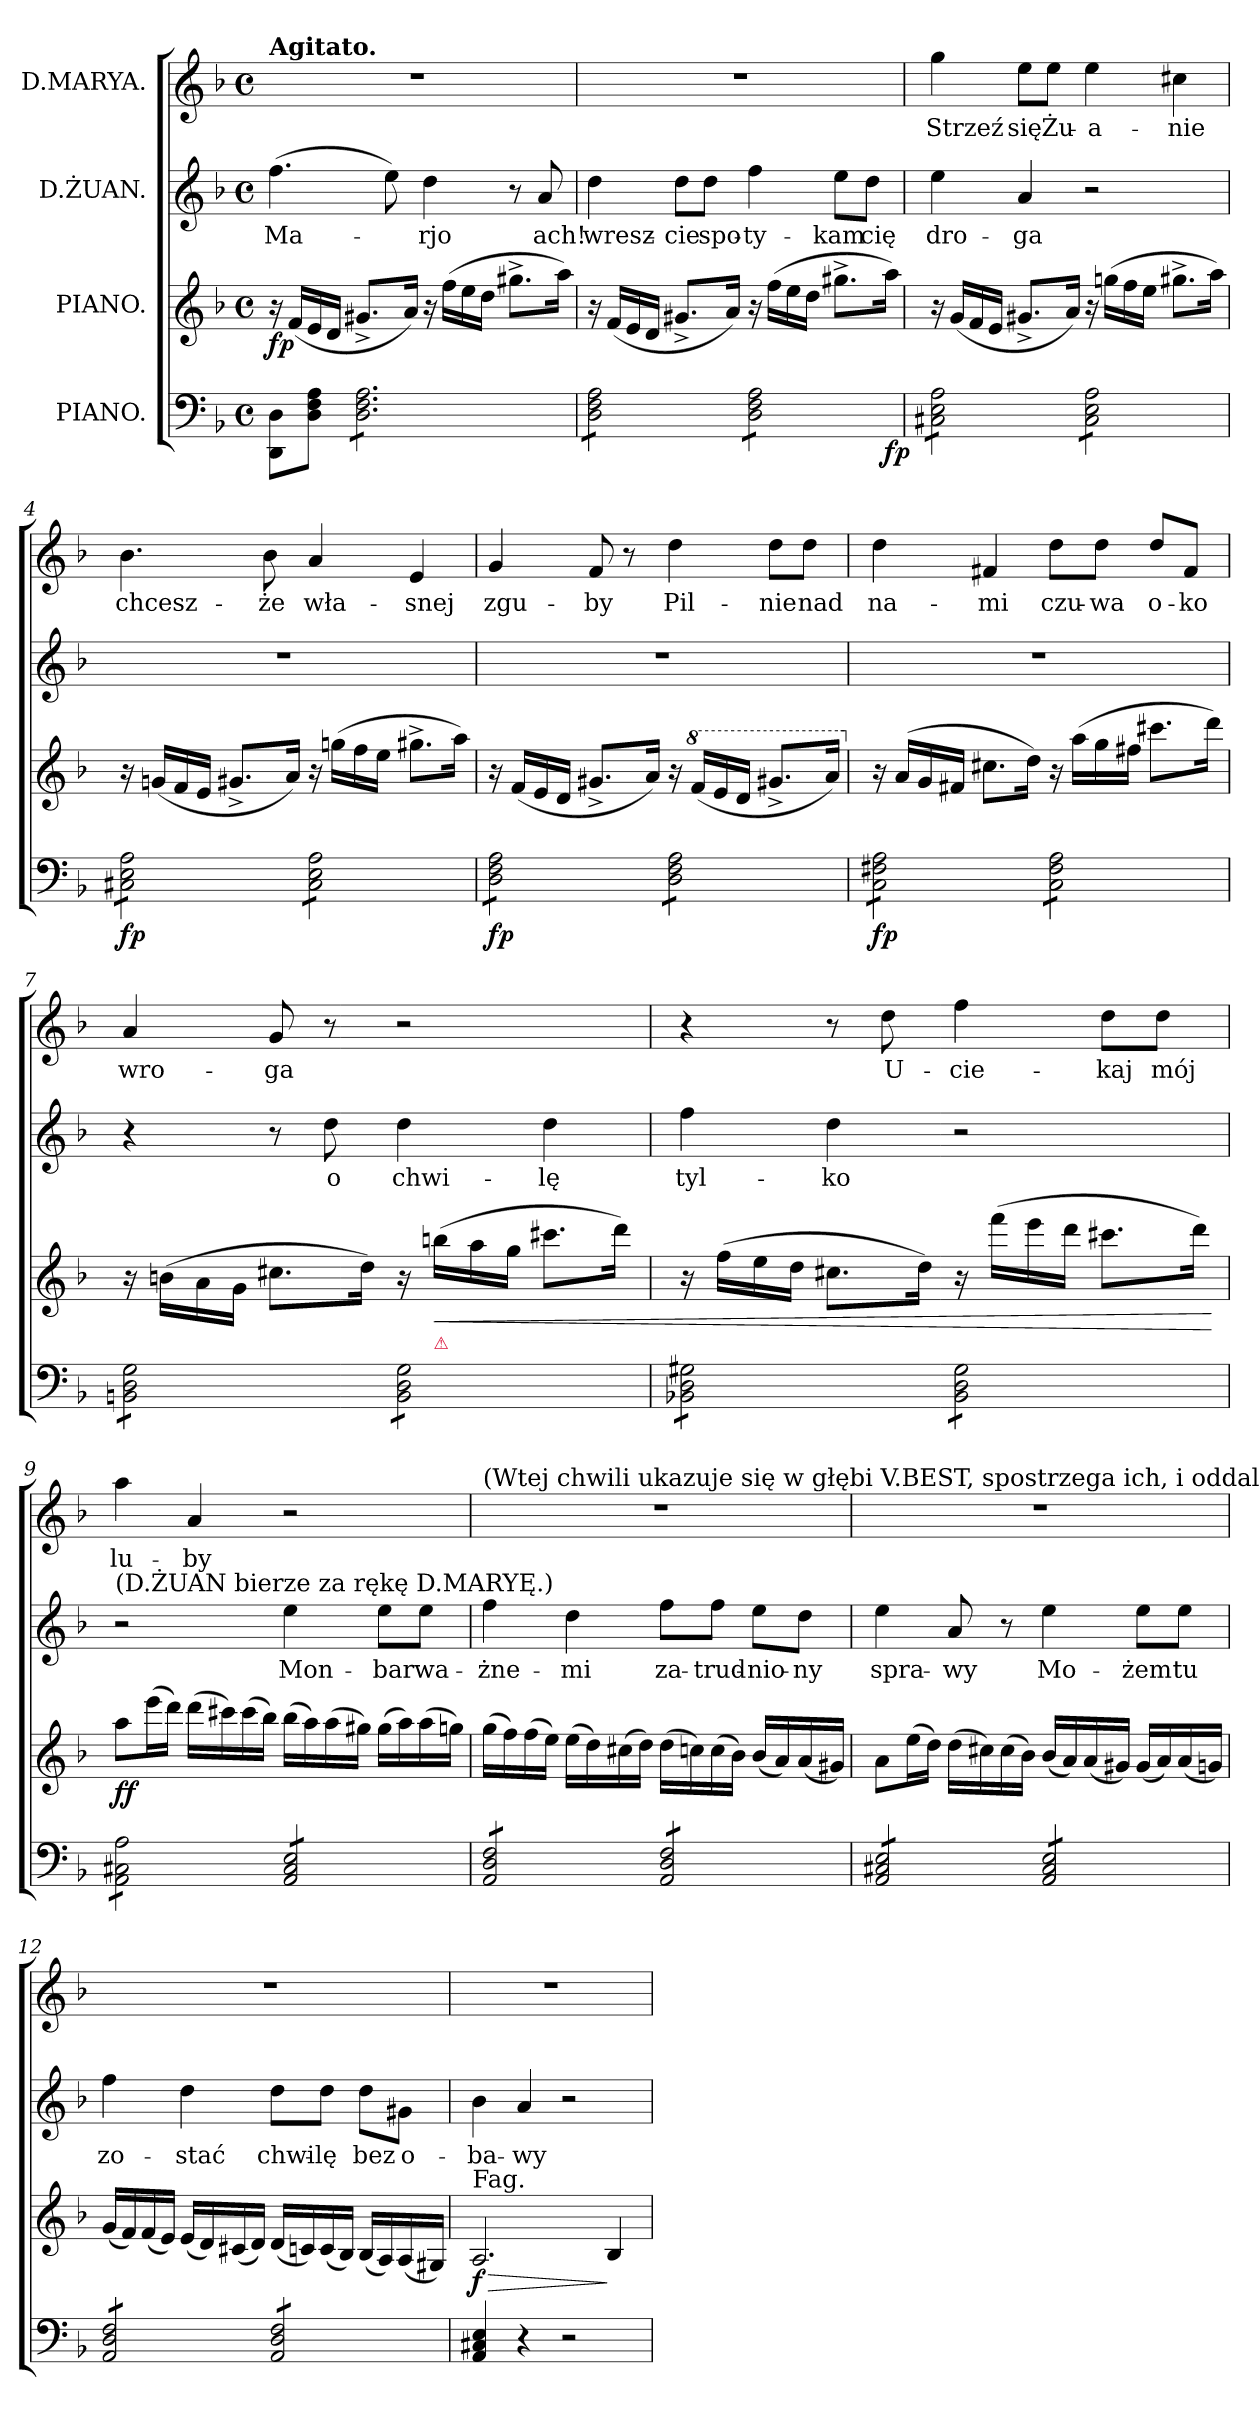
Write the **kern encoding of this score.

**kern	**dynam	**kern	**dynam	**kern	**text	**kern	**text
*part4	*part4	*part3	*part3	*part2	*part2	*part1	*part1
*staff4	*staff4	*staff3	*staff3	*staff2	*staff2	*staff1	*staff1
*I"PIANO.	*	*I"PIANO.	*	*I"D.ŻUAN.	*	*I"D.MARYA.	*
*clefF4	*	*clefG2	*	*clefG2	*	*clefG2	*
*k[b-]	*	*k[b-]	*	*k[b-]	*	*k[b-]	*
*d:	*	*d:	*	*d:	*	*d:	*
*M4/4	*	*M4/4	*	*M4/4	*	*M4/4	*
*met(c)	*	*met(c)	*	*met(c)	*	*met(c)	*
=1	=1	=1	=1	=1	=1	=1	=1
!	!	!	!	!	!	!LO:TX:a:B:t=Agitato.	!
8DD\ 8D\L	.	16r	fp	(4.ff\	Ma-	1r	.
.	.	(16f/LL	.	.	.	.	.
8D\ 8F\ 8A\J	.	16e/	.	.	.	.	.
.	.	16d/JJ	.	.	.	.	.
*tremolo	*	*	*	*	*	*	*
8D\ 8F\ 8A\L	.	8.g#X^>/L	.	.	.	.	.
8D\ 8F\ 8A\	.	.	.	8ee\)	.	.	.
.	.	16a/Jk)	.	.	.	.	.
8D\ 8F\ 8A\	.	16r	.	4dd\	-rjo	.	.
.	.	(16ff\LL	.	.	.	.	.
8D\ 8F\ 8A\	.	16ee\	.	.	.	.	.
.	.	16dd\JJ	.	.	.	.	.
8D\ 8F\ 8A\	.	8.gg#X^<\L	.	8r	.	.	.
8D\ 8F\ 8A\J	.	.	.	8a/	ach!	.	.
.	.	16aa\Jk)	.	.	.	.	.
=2	=2	=2	=2	=2	=2	=2	=2
*^	*	*	*	*	*	*	*
8D\ 8F\ 8A\L	2...ryy	.	16r	.	4dd\	wresz-	1r	.
.	.	.	(16f/LL	.	.	.	.	.
8D\ 8F\ 8A\	.	.	16e/	.	.	.	.	.
.	.	.	16d/JJ	.	.	.	.	.
8D\ 8F\ 8A\	.	.	8.g#X^>/L	.	8dd\L	-cie	.	.
8D\ 8F\ 8A\J	.	.	.	.	8dd\J	spo-	.	.
.	.	.	16a/Jk)	.	.	.	.	.
8D\ 8F\ 8A\L	.	.	16r	.	4ff\	-ty-	.	.
.	.	.	(16ff\LL	.	.	.	.	.
8D\ 8F\ 8A\	.	.	16ee\	.	.	.	.	.
.	.	.	16dd\JJ	.	.	.	.	.
8D\ 8F\ 8A\	.	.	8.gg#X^<\L	.	8ee\L	-kam	.	.
8D\ 8F\ 8A\J	.	.	.	.	8dd\J	cię	.	.
!	!	!LO:DY:b	!	!	!	!	!	!
.	16ryy	fp	16aa\Jk)	.	.	.	.	.
*v	*v	*	*	*	*	*	*	*
=3	=3	=3	=3	=3	=3	=3	=3
8C#X\ 8E\ 8A\L	.	16r	.	4ee\	dro-	4gg\	Strzeź
.	.	(16g/LL	.	.	.	.	.
8C#X\ 8E\ 8A\	.	16f/	.	.	.	.	.
.	.	16e/JJ	.	.	.	.	.
8C#X\ 8E\ 8A\	.	8.g#X^>/L	.	4a/	-ga	8ee\L	się
8C#X\ 8E\ 8A\J	.	.	.	.	.	8ee\J	Żu-
.	.	16a/Jk)	.	.	.	.	.
8C#\ 8E\ 8A\L	.	16r	.	2r	.	4ee\	-a-
.	.	(16ggn\LL	.	.	.	.	.
8C#\ 8E\ 8A\	.	16ff\	.	.	.	.	.
.	.	16ee\JJ	.	.	.	.	.
8C#\ 8E\ 8A\	.	8.gg#X^<\L	.	.	.	4cc#X\	-nie
8C#\ 8E\ 8A\J	.	.	.	.	.	.	.
.	.	16aa\Jk)	.	.	.	.	.
=4	=4	=4	=4	=4	=4	=4	=4
!	!LO:DY:b	!	!	!	!	!	!
8C#X\ 8E\ 8A\L	fp	16r	.	1r	.	4.b-\	chcesz-
.	.	(16gn/LL	.	.	.	.	.
8C#X\ 8E\ 8A\	.	16f/	.	.	.	.	.
.	.	16e/JJ	.	.	.	.	.
8C#X\ 8E\ 8A\	.	8.g#X^/L	.	.	.	.	.
8C#X\ 8E\ 8A\J	.	.	.	.	.	8b-\	-że
.	.	16a/Jk)	.	.	.	.	.
8C#\ 8E\ 8A\L	.	16r	.	.	.	4a/	wła-
.	.	(16ggn\LL	.	.	.	.	.
8C#\ 8E\ 8A\	.	16ff\	.	.	.	.	.
.	.	16ee\JJ	.	.	.	.	.
8C#\ 8E\ 8A\	.	8.gg#X^<\L	.	.	.	4e/	-snej
8C#\ 8E\ 8A\J	.	.	.	.	.	.	.
.	.	16aa\Jk)	.	.	.	.	.
=5	=5	=5	=5	=5	=5	=5	=5
!	!LO:DY:b	!	!	!	!	!	!
8D\ 8F\ 8A\L	fp	16r	.	1r	.	4g/	zgu-
.	.	(16f/LL	.	.	.	.	.
8D\ 8F\ 8A\	.	16e/	.	.	.	.	.
.	.	16d/JJ	.	.	.	.	.
8D\ 8F\ 8A\	.	8.g#X^>/L	.	.	.	8f/	-by
8D\ 8F\ 8A\J	.	.	.	.	.	8r	.
.	.	16a/Jk)	.	.	.	.	.
8D\ 8F\ 8A\L	.	16r	.	.	.	4dd\	Pil-
*	*	*8va	*	*	*	*	*
.	.	(16ff/LL	.	.	.	.	.
8D\ 8F\ 8A\	.	16ee/	.	.	.	.	.
.	.	16dd/JJ	.	.	.	.	.
8D\ 8F\ 8A\	.	8.gg#X^>/L	.	.	.	8dd\L	-nie
8D\ 8F\ 8A\J	.	.	.	.	.	8dd\J	nad
.	.	16aa/Jk)	.	.	.	.	.
=6	=6	=6	=6	=6	=6	=6	=6
*	*	*X8va	*	*	*	*	*
!	!LO:DY:b	!	!	!	!	!	!
8C\ 8F#X\ 8A\L	fp	16r	.	1r	.	4dd\	na-
.	.	(16a/LL	.	.	.	.	.
8C\ 8F#X\ 8A\	.	16g/	.	.	.	.	.
.	.	16f#X/JJ	.	.	.	.	.
8C\ 8F#X\ 8A\	.	8.cc#X\L	.	.	.	4f#X/	-mi
8C\ 8F#X\ 8A\J	.	.	.	.	.	.	.
.	.	16dd\Jk)	.	.	.	.	.
8C\ 8F#\ 8A\L	.	16r	.	.	.	8dd\L	czu-
.	.	(16aa\LL	.	.	.	.	.
8C\ 8F#\ 8A\	.	16gg\	.	.	.	8dd\J	-wa
.	.	16ff#X\JJ	.	.	.	.	.
8C\ 8F#\ 8A\	.	8.ccc#X\L	.	.	.	8dd/L	o-
8C\ 8F#\ 8A\J	.	.	.	.	.	8f#/J	-ko
.	.	16ddd\Jk)	.	.	.	.	.
=7	=7	=7	=7	=7	=7	=7	=7
8BBn\ 8D\ 8G\L	.	16r	.	4r	.	4a/	wro-
.	.	(16bn\LL	.	.	.	.	.
8BBn\ 8D\ 8G\	.	16a\	.	.	.	.	.
.	.	16g\JJ	.	.	.	.	.
8BBn\ 8D\ 8G\	.	8.cc#X\L	.	8r	.	8g/	-ga
8BBn\ 8D\ 8G\J	.	.	.	8dd\	o	8r	.
.	.	16dd\Jk)	.	.	.	.	.
8BB\ 8D\ 8G\L	.	16r	.	4dd\	chwi-	2r	.
!	!	!LO:TX:b:color=crimson:t=⚠	!	!	!	!	!
!	!	!	!LO:HP:b	!	!	!	!
.	.	(16bbn\LL	<	.	.	.	.
8BB\ 8D\ 8G\	.	16aa\	.	.	.	.	.
.	.	16gg\JJ	.	.	.	.	.
8BB\ 8D\ 8G\	.	8.ccc#X\L	.	4dd\	-lę	.	.
8BB\ 8D\ 8G\J	.	.	.	.	.	.	.
.	.	16ddd\Jk)	.	.	.	.	.
=8	=8	=8	=8	=8	=8	=8	=8
8BB-X\ 8D\ 8G#X\L	.	16r	.	4ff\	tyl-	4r	.
.	.	(16ff\LL	.	.	.	.	.
8BB-X\ 8D\ 8G#X\	.	16ee\	.	.	.	.	.
.	.	16dd\JJ	.	.	.	.	.
8BB-X\ 8D\ 8G#X\	.	8.cc#X\L	.	4dd\	-ko	8r	.
8BB-X\ 8D\ 8G#X\J	.	.	.	.	.	8dd\	U-
.	.	16dd\Jk)	.	.	.	.	.
8BB-\ 8D\ 8G#\L	.	16r	.	2r	.	4ff\	-cie-
.	.	(16fff\LL	.	.	.	.	.
8BB-\ 8D\ 8G#\	.	16eee\	.	.	.	.	.
.	.	16ddd\JJ	.	.	.	.	.
8BB-\ 8D\ 8G#\	.	8.ccc#X\L	.	.	.	8dd\L	-kaj
8BB-\ 8D\ 8G#\J	.	.	.	.	.	8dd\J	mój
.	.	16ddd\Jk)	.	.	.	.	.
.	.	.	[	.	.	.	.
=9	=9	=9	=9	=9	=9	=9	=9
!	!	!	!	!LO:TX:a:t=(D.ŻUAN bierze za rękę D.MARYĘ.)	!	!	!
8AA\ 8C#X\ 8A\L	.	8aa\L	ff	2r	.	4aa\	lu-
8AA\ 8C#X\ 8A\	.	(16eee\L	.	.	.	.	.
.	.	16ddd\JJ)	.	.	.	.	.
8AA\ 8C#X\ 8A\	.	(16ddd\LL	.	.	.	4a/	-by
.	.	16ccc#X\)	.	.	.	.	.
8AA\ 8C#X\ 8A\J	.	(16ccc#\	.	.	.	.	.
.	.	16bb-\JJ)	.	.	.	.	.
8AA/ 8C#/ 8E/L	.	(16bb-\LL	.	4ee\	Mon-	2r	.
.	.	16aa\)	.	.	.	.	.
8AA/ 8C#/ 8E/	.	(16aa\	.	.	.	.	.
.	.	16gg#X\JJ)	.	.	.	.	.
8AA/ 8C#/ 8E/	.	(16gg#\LL	.	8ee\L	-bar	.	.
.	.	16aa\)	.	.	.	.	.
8AA/ 8C#/ 8E/J	.	(16aa\	.	8ee\J	wa-	.	.
.	.	16ggn\JJ)	.	.	.	.	.
=10	=10	=10	=10	=10	=10	=10	=10
!	!	!	!	!	!	!LO:TX:a:t=(Wtej chwili ukazuje się w głębi V.BEST, spostrzega ich, i oddala się z oznakami oburzenia.)	!
8AA/ 8D/ 8F/L	.	(16gg\LL	.	4ff\	-żne-	1r	.
.	.	16ff\)	.	.	.	.	.
8AA/ 8D/ 8F/	.	(16ff\	.	.	.	.	.
.	.	16ee\JJ)	.	.	.	.	.
8AA/ 8D/ 8F/	.	(16ee\LL	.	4dd\	-mi	.	.
.	.	16dd\)	.	.	.	.	.
8AA/ 8D/ 8F/J	.	(16cc#X\	.	.	.	.	.
.	.	16dd\JJ)	.	.	.	.	.
8AA/ 8D/ 8F/L	.	(16dd\LL	.	8ff\L	za-	.	.
.	.	16ccn\)	.	.	.	.	.
8AA/ 8D/ 8F/	.	(16cc\	.	8ff\J	-trud-	.	.
.	.	16b-\JJ)	.	.	.	.	.
8AA/ 8D/ 8F/	.	(16b-/LL	.	8ee\L	-nio-	.	.
.	.	16a/)	.	.	.	.	.
8AA/ 8D/ 8F/J	.	(16a/	.	8dd\J	-ny	.	.
.	.	16g#X/JJ)	.	.	.	.	.
=11	=11	=11	=11	=11	=11	=11	=11
8AA/ 8C#X/ 8E/L	.	8a\L	.	4ee\	spra-	1r	.
8AA/ 8C#X/ 8E/	.	(16ee\L	.	.	.	.	.
.	.	16dd\JJ)	.	.	.	.	.
8AA/ 8C#X/ 8E/	.	(16dd\LL	.	8a/	-wy	.	.
.	.	16cc#X\)	.	.	.	.	.
8AA/ 8C#X/ 8E/J	.	(16cc#\	.	8r	.	.	.
.	.	16b-\JJ)	.	.	.	.	.
8AA/ 8C#/ 8E/L	.	(16b-/LL	.	4ee\	Mo-	.	.
.	.	16a/)	.	.	.	.	.
8AA/ 8C#/ 8E/	.	(16a/	.	.	.	.	.
.	.	16g#X/JJ)	.	.	.	.	.
8AA/ 8C#/ 8E/	.	(16g#/LL	.	8ee\L	-żem	.	.
.	.	16a/)	.	.	.	.	.
8AA/ 8C#/ 8E/J	.	(16a/	.	8ee\J	tu	.	.
.	.	16gn/JJ)	.	.	.	.	.
=12	=12	=12	=12	=12	=12	=12	=12
8AA/ 8D/ 8F/L	.	(16g/LL	.	4ff\	zo-	1r	.
.	.	16f/)	.	.	.	.	.
8AA/ 8D/ 8F/	.	(16f/	.	.	.	.	.
.	.	16e/JJ)	.	.	.	.	.
8AA/ 8D/ 8F/	.	(16e/LL	.	4dd\	-stać	.	.
.	.	16d/)	.	.	.	.	.
8AA/ 8D/ 8F/J	.	(16c#X/	.	.	.	.	.
.	.	16d/JJ)	.	.	.	.	.
8AA/ 8D/ 8F/L	.	(16d/LL	.	8dd\L	chwi-	.	.
.	.	16cn/)	.	.	.	.	.
8AA/ 8D/ 8F/	.	(16c/	.	8dd\J	-lę	.	.
.	.	16B-/JJ)	.	.	.	.	.
8AA/ 8D/ 8F/	.	(16B-/LL	.	8dd\L	bez	.	.
.	.	16A/)	.	.	.	.	.
8AA/ 8D/ 8F/J	.	(16A/	.	8g#X\J	o-	.	.
*Xtremolo	*	*	*	*	*	*	*
.	.	16G#X/JJ)	.	.	.	.	.
=13	=13	=13	=13	=13	=13	=13	=13
!	!	!LO:TX:a:t=Fag.	!	!	!	!	!
!	!	!	!LO:HP:b	!	!	!	!
4AA/ 4C#X/ 4E/	.	2.A/	> f	4b-\	-ba-	1r	.
4r	.	.	.	4a/	-wy	.	.
2r	.	.	.	2r	.	.	.
.	.	4B-/	]	.	.	.	.
=	=	=	=	=	=	=	=
*-	*-	*-	*-	*-	*-	*-	*-
